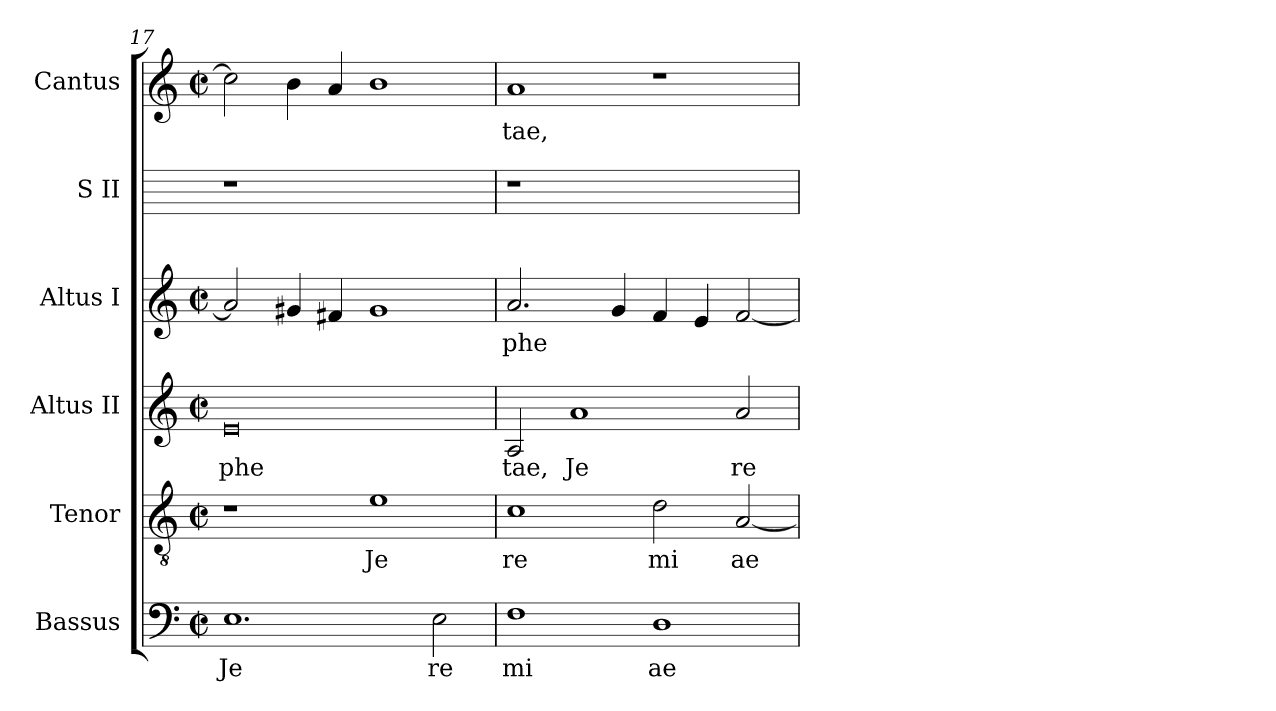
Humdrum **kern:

**kern	**text	**kern	**text	**kern	**text	**kern	**text	**kern	**kern	**text
*part6	*part6	*part5	*part5	*part4	*part4	*part3	*part3	*part2	*part1	*part1
*staff6	*staff6	*staff5	*staff5	*staff4	*staff4	*staff3	*staff3	*staff2	*staff1	*staff1
*I"Bassus	*	*I"Tenor	*	*I"Altus II	*	*I"Altus I	*	*I"S II	*I"Cantus	*
*I'B	*	*I'T	*	*I'A II	*	*I'A I	*	*	*	*
*clefF4	*	*clefGv2	*	*clefG2	*	*clefG2	*	*	*clefG2	*
*M2/2	*	*M2/2	*	*M2/2	*	*M2/2	*	*	*M2/2	*
*met(c|)	*	*met(c|)	*	*met(c|)	*	*met(c|)	*	*	*met(c|)	*
=17	=17	=17	=17	=17	=17	=17	=17	=17	=17	=17
!	!LO:LY:b:cj	!	!	!	!LO:LY:b:cj	!	!	!	!	!
1.E	Je	1r	.	0e	phe	2a/]	.	1r	2cc\]	.
.	.	.	.	.	.	4g#X/	.	.	4b\	.
.	.	.	.	.	.	4f#X/	.	.	4a/	.
!	!	!	!LO:LY:b:cj	!	!	!	!	!	!	!
.	.	1e	Je	.	.	1g#	.	1ryy	1b	.
!	!LO:LY:b:cj	!	!	!	!	!	!	!	!	!
2E\	re	.	.	.	.	.	.	.	.	.
=18	=18	=18	=18	=18	=18	=18	=18	=18	=18	=18
!	!LO:LY:b:cj	!	!LO:LY:b:cj	!	!LO:LY:b:cj	!	!LO:LY:b	!	!	!LO:LY:b:cj
1F	mi	1c	re	2A/	tae,	2.a/	phe	1r	1a	-tae,
!	!	!	!	!	!LO:LY:b:cj	!	!	!	!	!
.	.	.	.	1a	Je	.	.	.	.	.
.	.	.	.	.	.	4g/	.	.	.	.
!	!LO:LY:b:cj	!	!LO:LY:b:cj	!	!	!	!	!	!	!
1D	ae	2d\	mi	.	.	4f/	.	1ryy	1r	.
.	.	.	.	.	.	4e/	.	.	.	.
!	!	!	!LO:LY:b:cj	!	!LO:LY:b:cj	!	!	!	!	!
.	.	[<2A/	ae	2a/	re	[<2f/	.	.	.	.
=	=	=	=	=	=	=	=	=	=	=
*-	*-	*-	*-	*-	*-	*-	*-	*-	*-	*-
